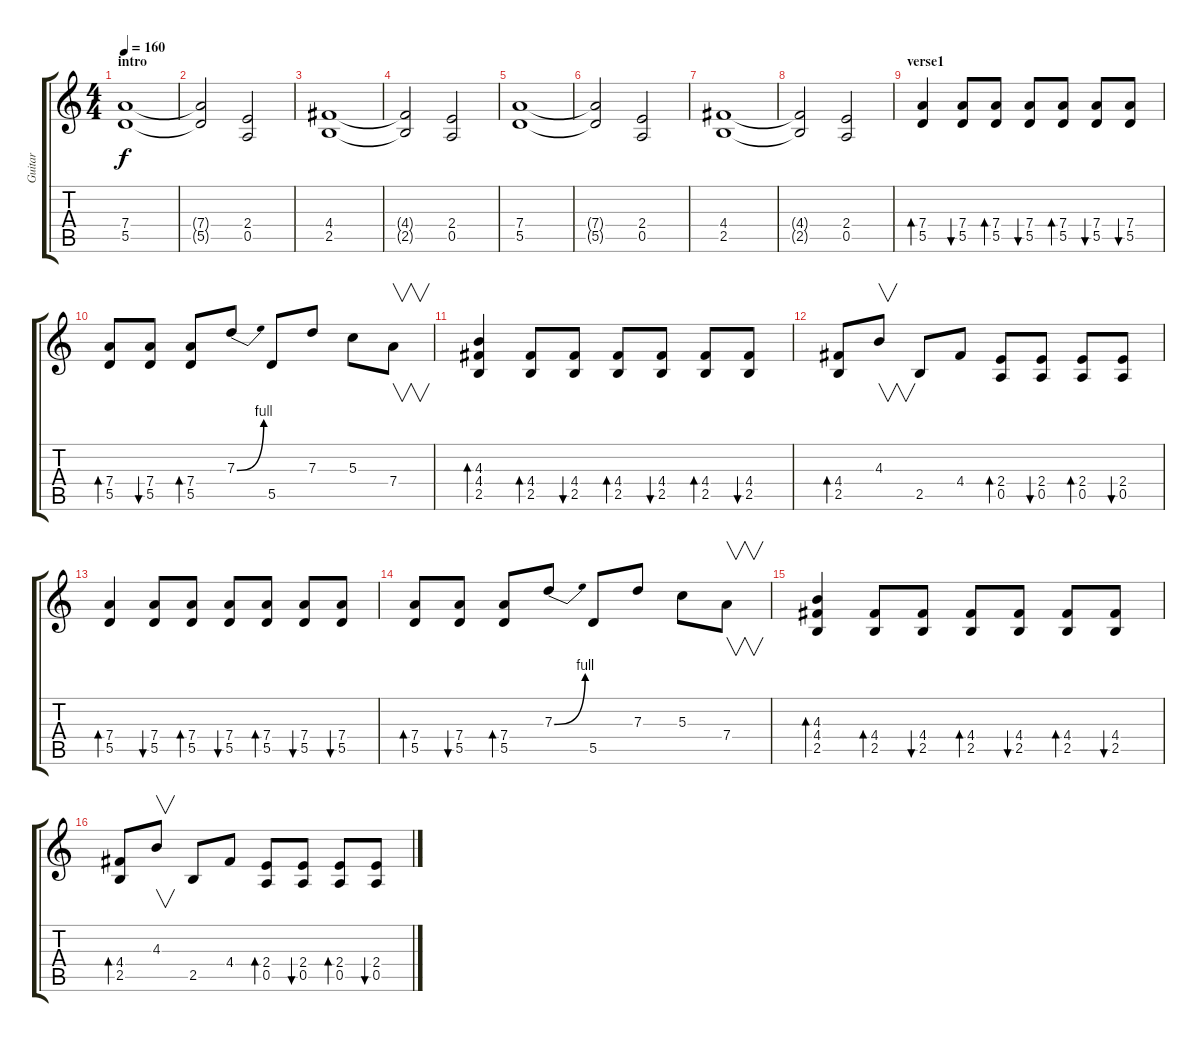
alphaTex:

\track ("Guitar" "Guitar") {instrument electricguitarclean}
\staff {score tabs}
\tuning (E4 B3 G3 D3 A2 E2) {hide}
\ts (4 4)
\section ("" "intro")
\tempo 160
\clef g2
\ks c
(7.4 5.5).1{dy f instrument electricguitarclean} |
(7.4{t} 5.5{t}).2 (2.4 0.5).2 |
(4.4 2.5).1 |
(4.4{t} 2.5{t}).2 (2.4 0.5).2 |
(7.4 5.5).1 |
(7.4{t} 5.5{t}).2 (2.4 0.5).2 |
(4.4 2.5).1 |
(4.4{t} 2.5{t}).2 (2.4 0.5).2 |
\section ("" "verse1")
(7.4 5.5).4{bd 120} (7.4 5.5).8{bu 240} (7.4 5.5).8{bd 240} (7.4 5.5).8{bu 240} (7.4 5.5).8{bd 240} (7.4 5.5).8{bu 240} (7.4 5.5).8{bu 240} |
(7.4 5.5).8{bd 240} (7.4 5.5).8{bu 240} (7.4 5.5).8{bd 240} 7.3{be (bend 0 0 60 4)}.8 5.5.8 7.3.8 5.3.8 7.4.8{v} |
(4.3 4.4 2.5).4{bd 240} (4.4 2.5).8{bd 240} (4.4 2.5).8{bu 240} (4.4 2.5).8{bd 240} (4.4 2.5).8{bu 240} (4.4 2.5).8{bd 240} (4.4 2.5).8{bu 240} |
(4.4 2.5).8{bd 240} 4.3.8{v} 2.5.8 4.4.8 (2.4 0.5).8{bd 240} (2.4 0.5).8{bu 240} (2.4 0.5).8{bd 240} (2.4 0.5).8{bu 240} |
(7.4 5.5).4{bd 120} (7.4 5.5).8{bu 240} (7.4 5.5).8{bd 240} (7.4 5.5).8{bu 240} (7.4 5.5).8{bd 240} (7.4 5.5).8{bu 240} (7.4 5.5).8{bu 240} |
(7.4 5.5).8{bd 240} (7.4 5.5).8{bu 240} (7.4 5.5).8{bd 240} 7.3{be (bend 0 0 60 4)}.8 5.5.8 7.3.8 5.3.8 7.4.8{v} |
(4.3 4.4 2.5).4{bd 240} (4.4 2.5).8{bd 240} (4.4 2.5).8{bu 240} (4.4 2.5).8{bd 240} (4.4 2.5).8{bu 240} (4.4 2.5).8{bd 240} (4.4 2.5).8{bu 240} |
(4.4 2.5).8{bd 240} 4.3.8{v} 2.5.8 4.4.8 (2.4 0.5).8{bd 240} (2.4 0.5).8{bu 240} (2.4 0.5).8{bd 240} (2.4 0.5).8{bu 240}
